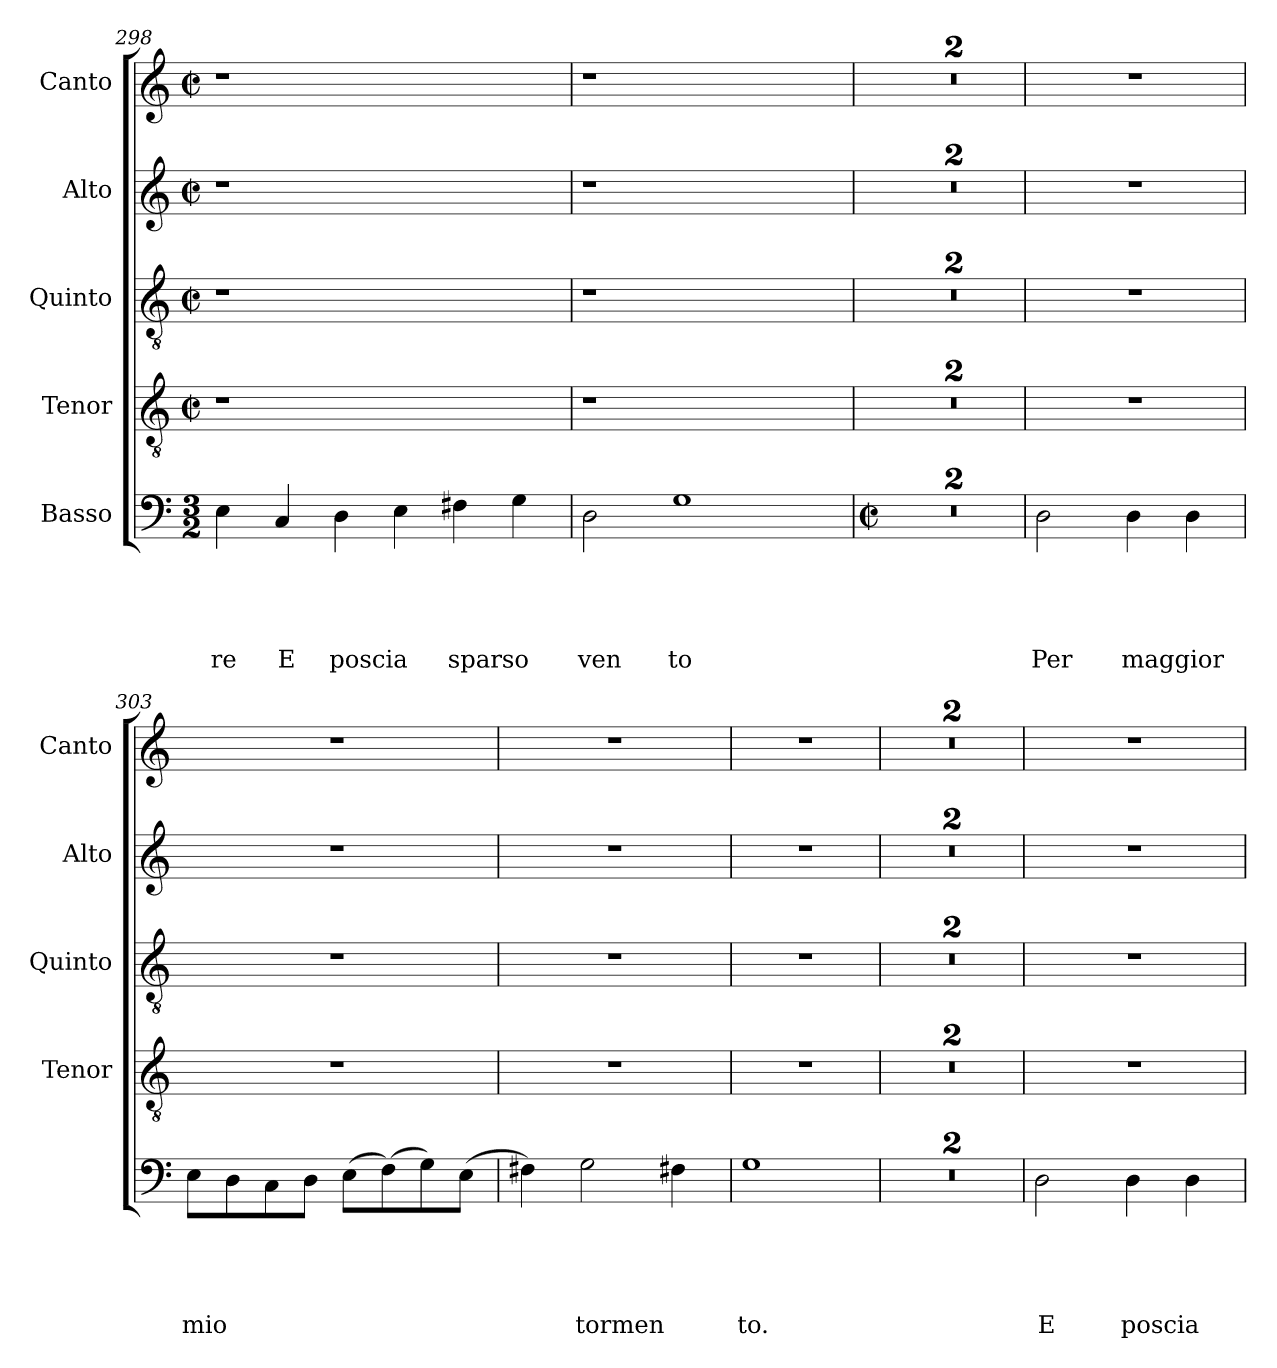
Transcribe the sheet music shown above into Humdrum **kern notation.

**kern	**text	**text	**text	**text	**text	**kern	**kern	**kern	**kern
*part5	*part5	*part5	*part5	*part5	*part5	*part4	*part3	*part2	*part1
*staff5	*staff5	*staff5	*staff5	*staff5	*staff5	*staff4	*staff3	*staff2	*staff1
*I"Basso	*	*	*	*	*	*I"Tenor	*I"Quinto	*I"Alto	*I"Canto
*	*	*	*	*	*	*I'Tenor	*I'Quinto	*I'Alto	*I'Canto
*clefF4	*	*	*	*	*	*clefGv2	*clefGv2	*clefG2	*clefG2
*k[]	*	*	*	*	*	*k[]	*k[]	*k[]	*k[]
*C:	*	*	*	*	*	*C:	*C:	*C:	*C:
*M3/2	*	*	*	*	*	*M2/2	*M2/2	*M2/2	*M2/2
*	*	*	*	*	*	*met(c|)	*met(c|)	*met(c|)	*met(c|)
=298	=298	=298	=298	=298	=298	=298	=298	=298	=298
!	!	!	!	!	!LO:LY:b	!	!	!	!
4E\	.	.	.	.	re	1r	1r	1r	1r
!	!	!	!	!	!LO:LY:b	!	!	!	!
4C/	.	.	.	.	E	.	.	.	.
!	!	!	!	!	!LO:LY:b	!	!	!	!
4D\	.	.	.	.	poscia	.	.	.	.
4E\	.	.	.	.	.	.	.	.	.
!	!	!	!	!	!LO:LY:b	!	!	!	!
4F#X\	.	.	.	.	sparso	2ryy	2ryy	2ryy	2ryy
4G\	.	.	.	.	.	.	.	.	.
!!LO:LB:g=z
=299	=299	=299	=299	=299	=299	=299	=299	=299	=299
!	!	!	!	!	!LO:LY:b	!	!	!	!
2D\	.	.	.	.	ven	1r	1r	1r	1r
!	!	!	!	!	!LO:LY:b	!	!	!	!
1G	.	.	.	.	to	.	.	.	.
.	.	.	.	.	.	2ryy	2ryy	2ryy	2ryy
=300	=300	=300	=300	=300	=300	=300	=300	=300	=300
*M2/2	*	*	*	*	*	*	*	*	*
*met(c|)	*	*	*	*	*	*	*	*	*
1r	.	.	.	.	.	1r	1r	1r	1r
=301	=301	=301	=301	=301	=301	=301	=301	=301	=301
1r	.	.	.	.	.	1r	1r	1r	1r
=302	=302	=302	=302	=302	=302	=302	=302	=302	=302
!	!	!	!	!	!LO:LY:b	!	!	!	!
2D\	.	.	.	.	Per	1r	1r	1r	1r
!	!	!	!	!	!LO:LY:b	!	!	!	!
4D\	.	.	.	.	maggior	.	.	.	.
4D\	.	.	.	.	.	.	.	.	.
=303	=303	=303	=303	=303	=303	=303	=303	=303	=303
!	!	!	!	!	!LO:LY:b	!	!	!	!
8E\L	.	.	.	.	mio	1r	1r	1r	1r
8D\	.	.	.	.	.	.	.	.	.
8C\	.	.	.	.	.	.	.	.	.
8D\J	.	.	.	.	.	.	.	.	.
(>8E\L	.	.	.	.	.	.	.	.	.
(>8F\)	.	.	.	.	.	.	.	.	.
8G\)	.	.	.	.	.	.	.	.	.
(>8E\J	.	.	.	.	.	.	.	.	.
=304	=304	=304	=304	=304	=304	=304	=304	=304	=304
4F#X\)	.	.	.	.	.	1r	1r	1r	1r
!	!	!	!	!	!LO:LY:b	!	!	!	!
2G\	.	.	.	.	tormen	.	.	.	.
4F#X\	.	.	.	.	.	.	.	.	.
=305	=305	=305	=305	=305	=305	=305	=305	=305	=305
!	!	!	!	!	!LO:LY:b	!	!	!	!
1G	.	.	.	.	to.	1r	1r	1r	1r
=306	=306	=306	=306	=306	=306	=306	=306	=306	=306
1r	.	.	.	.	.	1r	1r	1r	1r
!!LO:LB:g=z
=307	=307	=307	=307	=307	=307	=307	=307	=307	=307
1r	.	.	.	.	.	1r	1r	1r	1r
=308	=308	=308	=308	=308	=308	=308	=308	=308	=308
!	!	!	!	!	!LO:LY:b	!	!	!	!
2D\	.	.	.	.	E	1r	1r	1r	1r
!	!	!	!	!	!LO:LY:b	!	!	!	!
4D\	.	.	.	.	poscia	.	.	.	.
4D\	.	.	.	.	.	.	.	.	.
=	=	=	=	=	=	=	=	=	=
*-	*-	*-	*-	*-	*-	*-	*-	*-	*-
